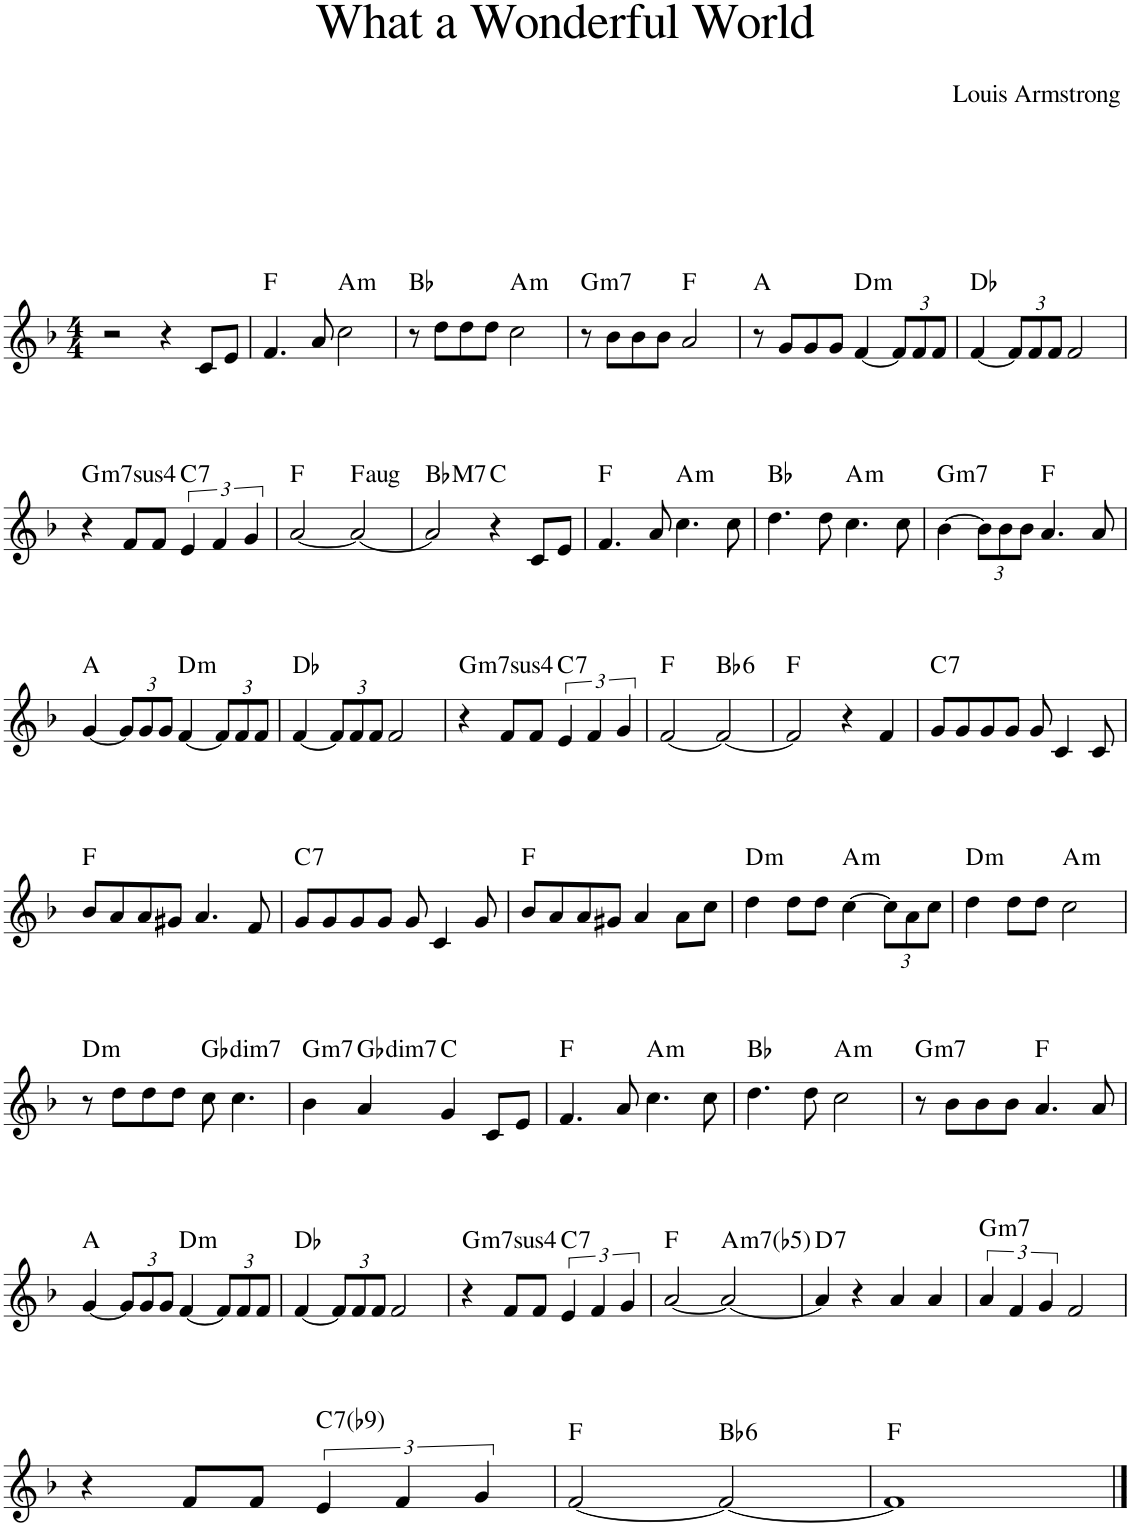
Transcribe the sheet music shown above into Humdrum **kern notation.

**kern	**harte
*part1	*part1
*staff1	*
*I"Piano	*
*I'Pno.	*
*clefG2	*
*k[b-]	*
*M4/4	*
=1	=1
2r	.
4r	.
8c/L	.
8e/J	.
=2	=2
4.f/	F:maj
8a/	.
!	!LO:H:kt=m
2cc\	A:min
=3	=3
8r	Bb:maj
8dd\L	.
8dd\	.
8dd\J	.
!	!LO:H:kt=m
2cc\	A:min
=4	=4
!	!LO:H:kt=m7
8r	G:min7
8b-\L	.
8b-\	.
8b-\J	.
2a/	F:maj
=5	=5
8r	A:maj
8g/L	.
8g/	.
8g/J	.
!	!LO:H:kt=m
[4f/	D:min
*Xbrackettup	*
12f/L]	.
12f/	.
12f/J	.
=6	=6
[4f/	Db:maj
12f/L]	.
12f/	.
12f/J	.
2f/	.
!!LO:LB:g=z
=7	=7
!	!LO:H:kt=74
4r	G:sus4(7)
8f/L	.
8f/J	.
*brackettup	*
!	!LO:H:kt=7
6e/	C:7
6f/	.
6g/	.
=8	=8
[2a/	F:maj
!	!LO:H:kt=aug
2a/_	F:aug
=9	=9
!	!LO:H:kt=M7
2a/]	Bb:maj7
4r	C:maj
8c/L	.
8e/J	.
=10	=10
4.f/	F:maj
8a/	.
!	!LO:H:kt=m
4.cc\	A:min
8cc\	.
=11	=11
4.dd\	Bb:maj
8dd\	.
!	!LO:H:kt=m
4.cc\	A:min
8cc\	.
=12	=12
!	!LO:H:kt=m7
[4b-\	G:min7
*Xbrackettup	*
12b-\L]	.
12b-\	.
12b-\J	.
4.a/	F:maj
8a/	.
!!LO:LB:g=z
=13	=13
[4g/	A:maj
12g/L]	.
12g/	.
12g/J	.
!	!LO:H:kt=m
[4f/	D:min
12f/L]	.
12f/	.
12f/J	.
=14	=14
[4f/	Db:maj
12f/L]	.
12f/	.
12f/J	.
2f/	.
=15	=15
!	!LO:H:kt=74
4r	G:sus4(7)
8f/L	.
8f/J	.
*brackettup	*
!	!LO:H:kt=7
6e/	C:7
6f/	.
6g/	.
=16	=16
[2f/	F:maj
!	!LO:H:kt=6
2f/_	Bb:maj6
=17	=17
2f/]	F:maj
4r	.
4f/	.
=18	=18
!	!LO:H:kt=7
8g/L	C:7
8g/	.
8g/	.
8g/J	.
8g/	.
4c/	.
8c/	.
!!LO:LB:g=z
=19	=19
8b-/L	F:maj
8a/	.
8a/	.
8g#X/J	.
4.a/	.
8f/	.
=20	=20
!	!LO:H:kt=7
8g/L	C:7
8g/	.
8g/	.
8g/J	.
8g/	.
4c/	.
8g/	.
=21	=21
8b-/L	F:maj
8a/	.
8a/	.
8g#X/J	.
4a/	.
8a\L	.
8cc\J	.
=22	=22
!	!LO:H:kt=m
4dd\	D:min
8dd\L	.
8dd\J	.
!	!LO:H:kt=m
[4cc\	A:min
*Xbrackettup	*
12cc\L]	.
12a\	.
12cc\J	.
=23	=23
!	!LO:H:kt=m
4dd\	D:min
8dd\L	.
8dd\J	.
!	!LO:H:kt=m
2cc\	A:min
!!LO:LB:g=z
=24	=24
!	!LO:H:kt=m
8r	D:min
8dd\L	.
8dd\	.
8dd\J	.
!	!LO:H:kt=dim7
8cc\	Gb:dim7
4.cc\	.
=25	=25
!	!LO:H:kt=m7
4b-\	G:min7
!	!LO:H:kt=dim7
4a/	Gb:dim7
4g/	C:maj
8c/L	.
8e/J	.
=26	=26
4.f/	F:maj
8a/	.
!	!LO:H:kt=m
4.cc\	A:min
8cc\	.
=27	=27
4.dd\	Bb:maj
8dd\	.
!	!LO:H:kt=m
2cc\	A:min
=28	=28
!	!LO:H:kt=m7
8r	G:min7
8b-\L	.
8b-\	.
8b-\J	.
4.a/	F:maj
8a/	.
!!LO:LB:g=z
=29	=29
[4g/	A:maj
12g/L]	.
12g/	.
12g/J	.
!	!LO:H:kt=m
[4f/	D:min
12f/L]	.
12f/	.
12f/J	.
=30	=30
[4f/	Db:maj
12f/L]	.
12f/	.
12f/J	.
2f/	.
=31	=31
!	!LO:H:kt=74
4r	G:sus4(7)
8f/L	.
8f/J	.
*brackettup	*
!	!LO:H:kt=7
6e/	C:7
6f/	.
6g/	.
=32	=32
[2a/	F:maj
!	!LO:H:kt=m7(b5)
2a/_	A:hdim7
=33	=33
!	!LO:H:kt=7
4a/]	D:7
4r	.
4a/	.
4a/	.
=34	=34
!	!LO:H:kt=m7
6a/	G:min7
6f/	.
6g/	.
2f/	.
!!LO:LB:g=z
=35	=35
4r	.
8f/L	.
8f/J	.
!	!LO:H:kt=7
6e/	C:7(b9)
6f/	.
6g/	.
=36	=36
[2f/	F:maj
!	!LO:H:kt=6
2f/_	Bb:maj6
=37	=37
1f]	F:maj
==	==
*-	*-
